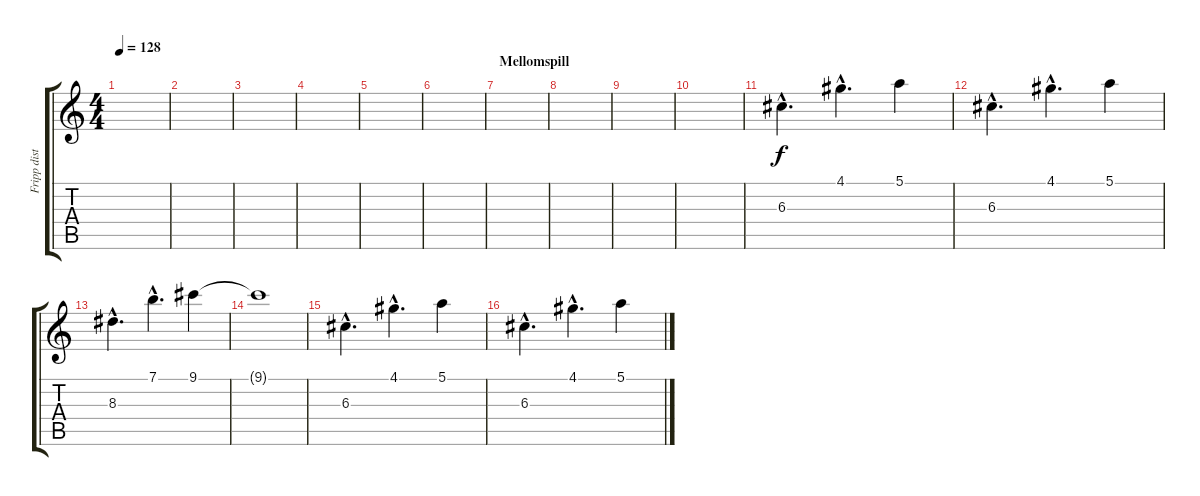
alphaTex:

\track ("Fripp distorted" "Fripp dist") {instrument distortionguitar}
\staff {score tabs}
\tuning (E4 B3 G3 D3 A2 E2) {hide}
\ts (4 4)
\tempo 128
\clef g2
\ks c
|
|
|
|
|
|
\section ("" "Mellomspill")
|
|
|
|
6.3{hac}.4{d} 4.1{hac}.4{d} 5.1.4 |
6.3{hac}.4{d} 4.1{hac}.4{d} 5.1.4 |
8.3{hac}.4{d} 7.1{hac}.4{d} 9.1.4 |
9.1{t}.1 |
6.3{hac}.4{d} 4.1{hac}.4{d} 5.1.4 |
6.3{hac}.4{d} 4.1{hac}.4{d} 5.1.4
